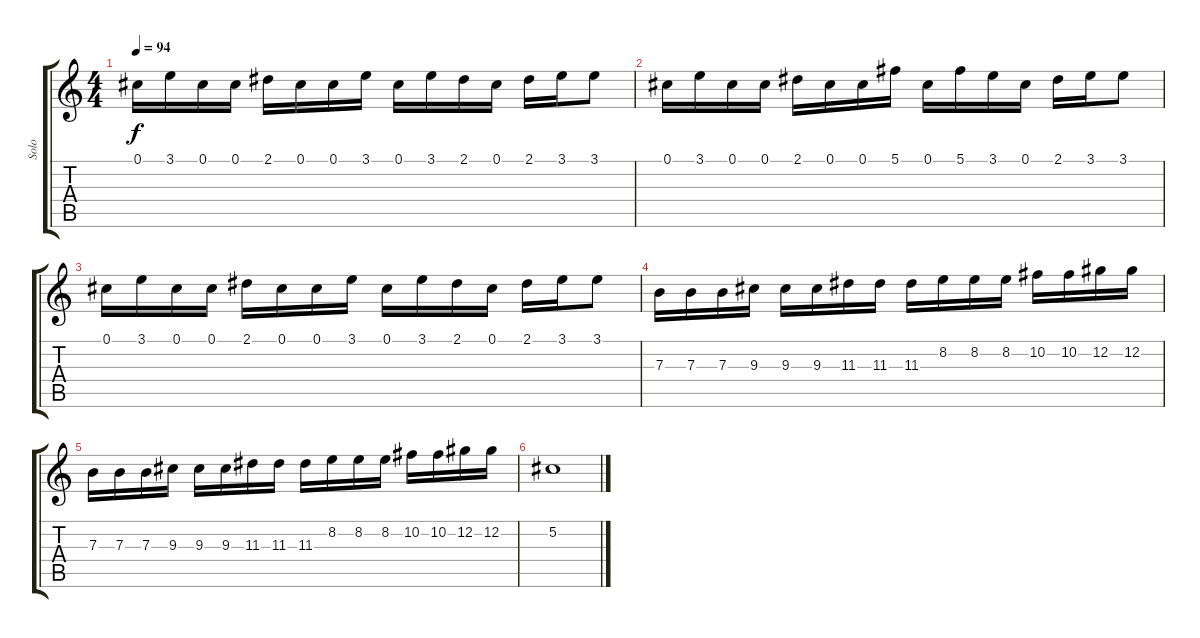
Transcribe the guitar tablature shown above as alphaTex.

\track ("Solo" "Solo") {instrument overdrivenguitar}
\staff {score tabs}
\tuning (Db4 Ab3 E3 B2 Gb2 Db2) {hide}
\ts (4 4)
\tempo 94
\clef g2
\ks c
0.1.16{dy f} 3.1.16 0.1.16 0.1.16 2.1.16 0.1.16 0.1.16 3.1.16 0.1.16 3.1.16 2.1.16 0.1.16 2.1.16 3.1.16 3.1.8 |
0.1.16 3.1.16 0.1.16 0.1.16 2.1.16 0.1.16 0.1.16 5.1.16 0.1.16 5.1.16 3.1.16 0.1.16 2.1.16 3.1.16 3.1.8 |
0.1.16 3.1.16 0.1.16 0.1.16 2.1.16 0.1.16 0.1.16 3.1.16 0.1.16 3.1.16 2.1.16 0.1.16 2.1.16 3.1.16 3.1.8 |
7.3.16 7.3.16 7.3.16 9.3.16 9.3.16 9.3.16 11.3.16 11.3.16 11.3.16 8.2.16 8.2.16 8.2.16 10.2.16 10.2.16 12.2.16 12.2.16 |
7.3.16 7.3.16 7.3.16 9.3.16 9.3.16 9.3.16 11.3.16 11.3.16 11.3.16 8.2.16 8.2.16 8.2.16 10.2.16 10.2.16 12.2.16 12.2.16 |
5.2.1
